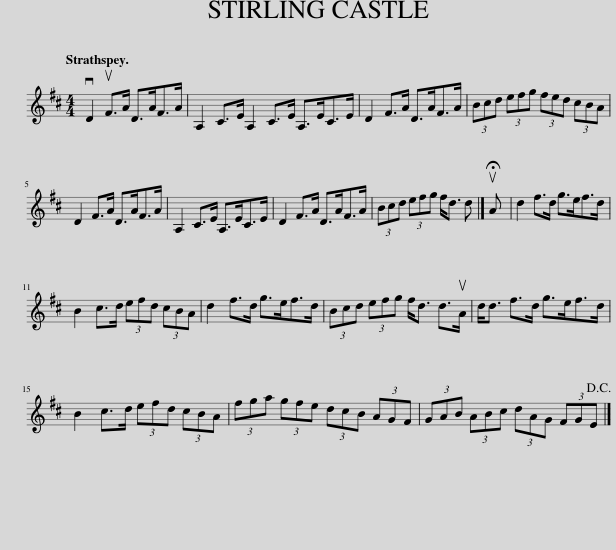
X:1
L:1/8
Q:1/4=120
M:4/4
I:linebreak $
K:D
V:1 treble
V:1
 vD2 uF>A D>AF>A | A,2 C>E A,2 C>E A,>EC>E | D2 F>A D>AF>A | (3Bcd (3efg (3fed (3cBA |$ D2 F>A D>AF>A | %5
 A,2 C>E A,>EC>E | D2 F>A D>AF>A | (3Bcd (3efg f<d d |] !fermata!uA | d2 f>d g>ef>d |$ %10
 B2 c>d (3efd (3cBA | d2 f>d g>ef>d | (3Bcd (3efg f<d d>uA | d<d f>d g>ef>d |$ B2 c>d (3efd (3cBA | %15
 (3fga (3gfe (3dcB (3AGF | (3GAB (3ABc (3dAG (3FGE!D.C.! |] %17
